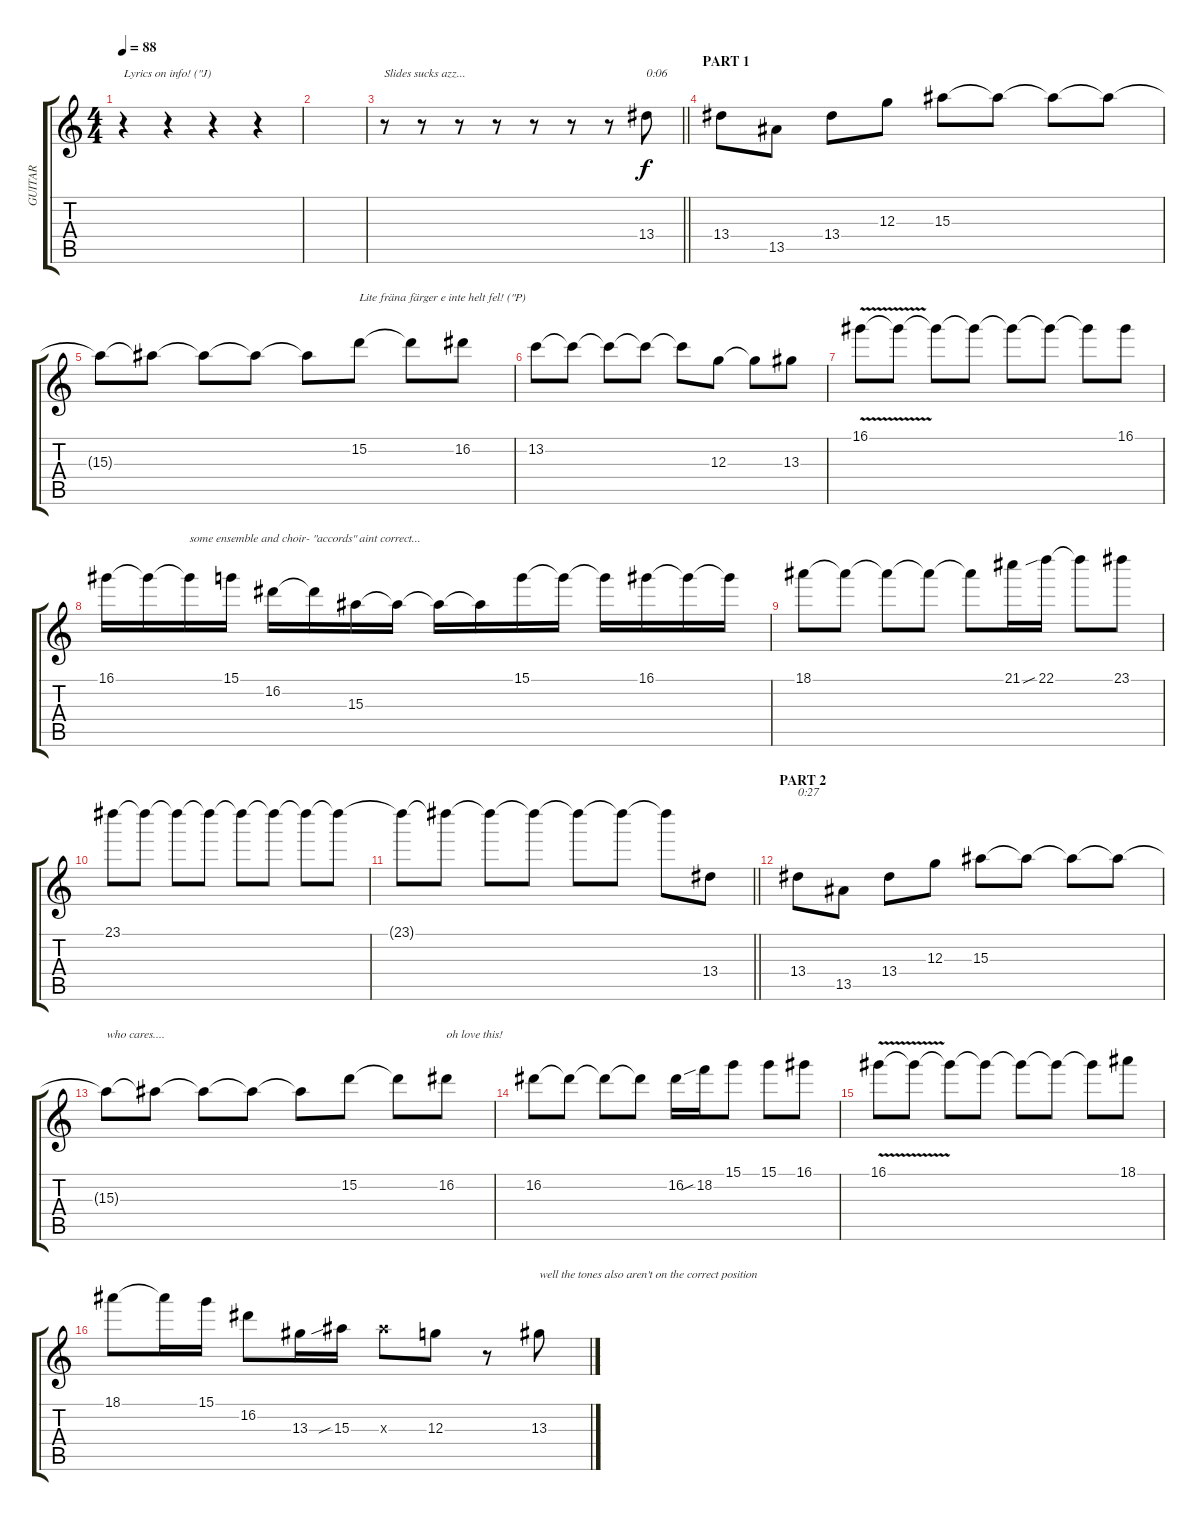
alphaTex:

\track ("GUITAR" "GUITAR") {instrument distortionguitar}
\staff {score tabs}
\tuning (E4 B3 G3 D3 A2 E2) {hide}
\ts (4 4)
\tempo 88
\clef g2
\ks c
r.4{txt "Lyrics on info! (\"J)" dy f instrument distortionguitar} r.4 r.4 r.4 |
|
\barLineRight lightlight
r.8{txt "Slides sucks azz... "} r.8 r.8 r.8 r.8 r.8 r.8 13.4.8{txt "0:06"} |
\section ("" "PART 1")
13.4.8 13.5.8 13.4.8 12.3.8 15.3.8 15.3{t}.8 15.3{t}.8 15.3{t}.8 |
15.3{t}.8 15.3{t}.8 15.3{t}.8 15.3{t}.8 15.3{t}.8 15.2.8{txt "Lite fräna färger e inte helt fel! (\"P)"} 15.2{t}.8 16.2.8 |
13.2.8 13.2{t}.8 13.2{t}.8 13.2{t}.8 13.2{t}.8 12.3.8 12.3{t}.8 13.3.8 |
16.1{v}.8 16.1{t}.8 16.1{t}.8 16.1{t}.8 16.1{t}.8 16.1{t}.8 16.1{t}.8 16.1.8 |
16.1.16 16.1{t}.16 16.1{t}.16{txt "some ensemble and choir- \"accords\" aint correct..."} 15.1.16 16.2.16 16.2{t}.16 15.3.16 15.3{t}.16 15.3{t}.16 15.3{t}.16 15.1.16 15.1{t}.16 15.1{t}.16 16.1.16 16.1{t}.16 16.1{t}.16 |
18.1.8 18.1{t}.8 18.1{t}.8 18.1{t}.8 18.1{t}.8 21.1.16 22.1{sib}.16 22.1{t}.8 23.1.8 |
23.1.8 23.1{t}.8 23.1{t}.8 23.1{t}.8 23.1{t}.8 23.1{t}.8 23.1{t}.8 23.1{t}.8 |
\barLineRight lightlight
23.1{t}.8 23.1{t}.8 23.1{t}.8 23.1{t}.8 23.1{t}.8 23.1{t}.8 23.1{t}.8 13.4.8 |
\section ("" "PART 2")
13.4.8{txt "0:27"} 13.5.8 13.4.8 12.3.8 15.3.8 15.3{t}.8 15.3{t}.8 15.3{t}.8 |
15.3{t}.8{txt "who cares...."} 15.3{t}.8 15.3{t}.8 15.3{t}.8 15.3{t}.8 15.2.8 15.2{t}.8 16.2.8{txt "oh love this!"} |
16.2.8 16.2{t}.8 16.2{t}.8 16.2{t}.8 16.2.16 18.2{sib}.16 15.1.8 15.1.8 16.1.8 |
16.1{v}.8 16.1{t}.8 16.1{t}.8 16.1{t}.8 16.1{t}.8 16.1{t}.8 16.1{t}.8 18.1.8 |
18.1.8 18.1{t}.16 15.1.16 16.2.8 13.3.16 15.3{sib}.16 15.3{x}.8 12.3.8 r.8 13.3.8{txt "well the tones also aren't on the correct position"}
